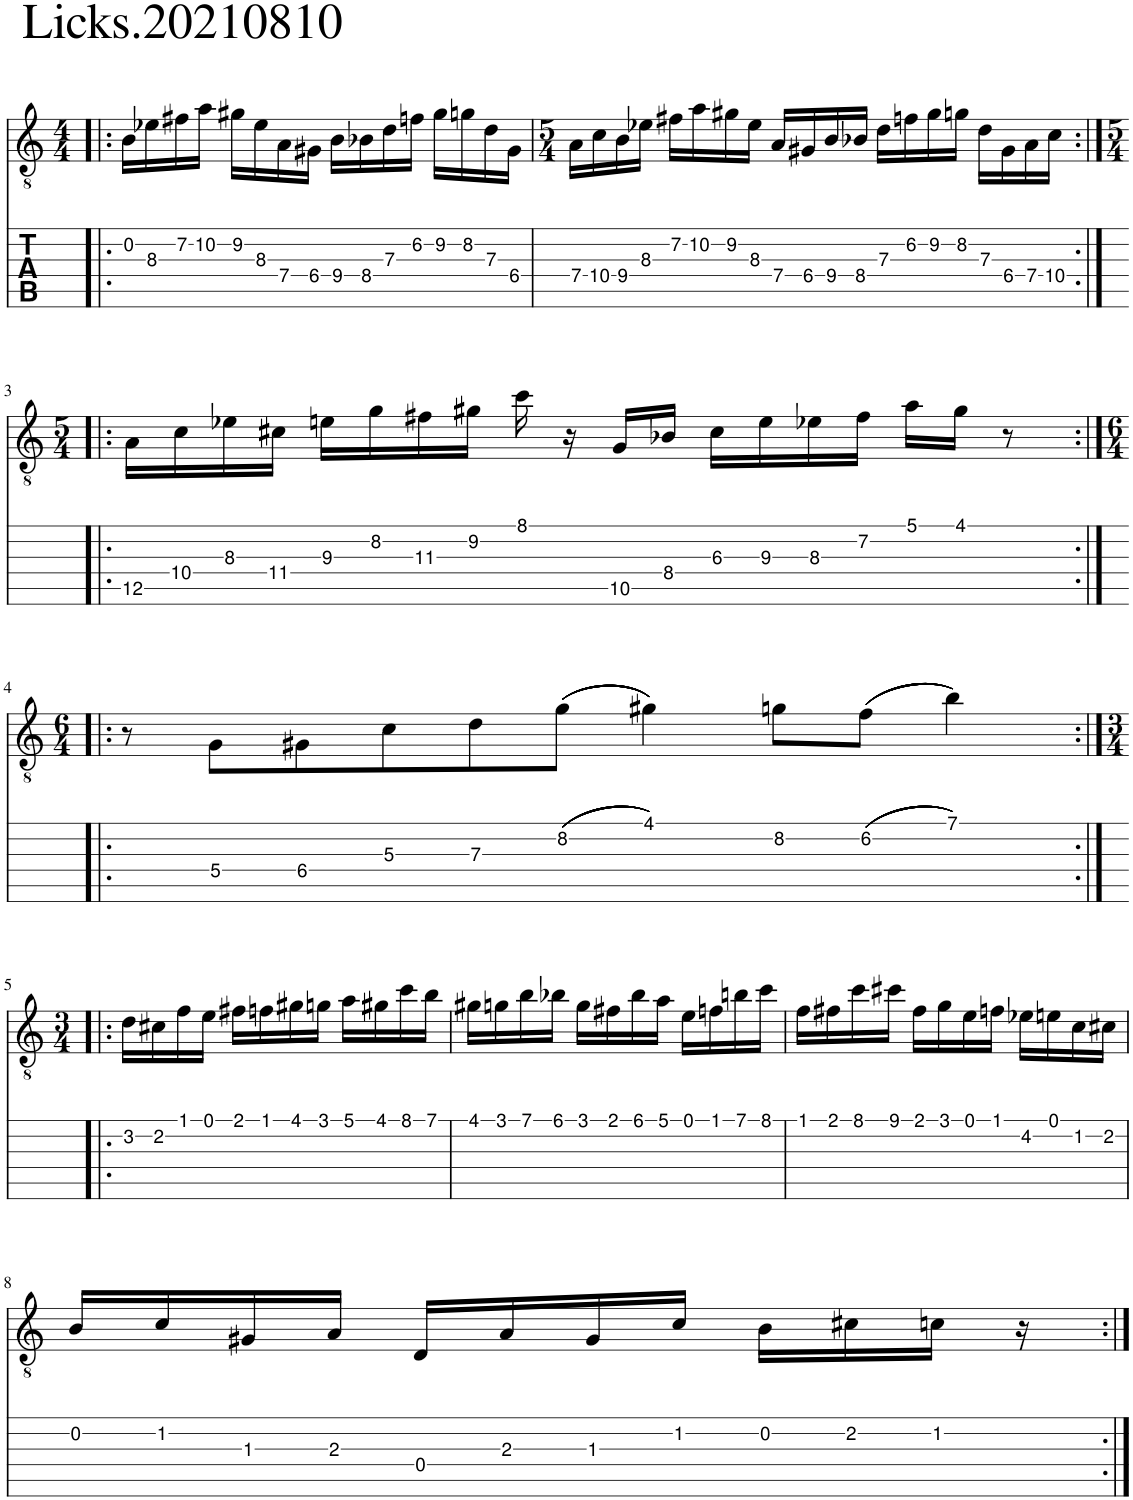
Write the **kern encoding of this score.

**kern	**kern
*part1	*part1
*staff2	*staff1
*I"Guitar	*
*I'Guit.	*
*stria6	*
*	*clefGv2
*k[]	*k[]
*M4/4	*M4/4
=1!|:	=1!|:
16BLL	16B\LL
16e-XJ	16e-X\
16f#XL	16f#X\
16aJJ	16a\JJ
16g#XLL	16g#X\LL
16e-XJ	16e-\
16AL	16A\
16G#XJJ	16G#X\JJ
16BLL	16B\LL
16B-XJ	16B-X\
16dL	16d\
16fJJ	16fn\JJ
16g#LL	16g#\LL
16gnJ	16gn\
16dL	16d\
16G#JJ	16G#\JJ
=2	=2
*M5/4	*M5/4
16ALL	16A\LL
16c	16c\
16B	16B\
16e-XJ	16e-X\JJ
16f#XL	16f#X\LL
16a	16a\
16g#X	16g#X\
16e-JJ	16e-\JJ
16ALL	16A/LL
16G#X	16G#X/
16B	16B/
16B-XJ	16B-X/JJ
16dL	16d\LL
16f	16fn\
16g#X	16g#\
16gnJ	16gn\JJ
16dL	16d\LL
16G#X	16G#\
16A	16A\
16cJJ	16c\JJ
!!LO:LB:g=z
=3:|!|:	=3:|!|:
*M5/4	*M5/4
16ALL	16A\LL
16c	16c\
16e-X	16e-X\
16c#XJ	16c#X\JJ
16enL	16en\LL
16g	16g\
16f#X	16f#X\
16g#XJJ	16g#X\JJ
16cc	16cc\
16r	16r
16GLL	16G/LL
16B-XJ	16B-X/JJ
16c#L	16c#\LL
16e	16e\
16e-X	16e-X\
16f#J	16f#\JJ
16aL	16a\LL
16g#JJ	16g#\JJ
8r	8r
!!LO:LB:g=z
=4:|!|:	=4:|!|:
*M6/4	*M6/4
8r	8r
8GL	8G\L
8G#X	8G#X\
8c	8c\
8d	8d\
8gJ	((((((((8g\J
4g#X	4g#X\))))))))
8gnL	8gn\L
8fJ	((((((((8f\J
4b	4b\))))))))
!!LO:LB:g=z
=5:|!|:	=5:|!|:
*M3/4	*M3/4
16dLL	16d\LL
16c#XJ	16c#X\
16fL	16f\
16eJJ	16e\JJ
16f#XLL	16f#X\LL
16fnJ	16fn\
16g#XL	16g#X\
16gnJJ	16gn\JJ
16aLL	16a\LL
16g#XJ	16g#X\
16ccL	16cc\
16bJJ	16b\JJ
=6	=6
16g#LL	16g#X\LL
16gnJ	16gn\
16bL	16b\
16b-XJJ	16b-X\JJ
16gLL	16g\LL
16f#XJ	16f#X\
16b-XL	16b-\
16aJJ	16a\JJ
16eLL	16e\LL
16fnJ	16fn\
16bnL	16bn\
16ccJJ	16cc\JJ
=7	=7
16fLL	16f\LL
16f#XJ	16f#X\
16ccL	16cc\
16cc#XJJ	16cc#X\JJ
16f#LL	16f#\LL
16gJ	16g\
16eL	16e\
16fnJJ	16fn\JJ
16e-XLL	16e-X\LL
16enJ	16en\
16cL	16c\
16c#XJJ	16c#X\JJ
!!LO:LB:g=z
=8	=8
16BLL	16B/LL
16cnJ	16c/
16G#XL	16G#X/
16AJJ	16A/JJ
16DLL	16D/LL
16AJ	16A/
16G#L	16G#/
16cJJ	16c/JJ
16BLL	16B\LL
16c#X	16c#X\
16cnJJ	16cn\JJ
16r	16r
=:|!	=:|!
*-	*-
